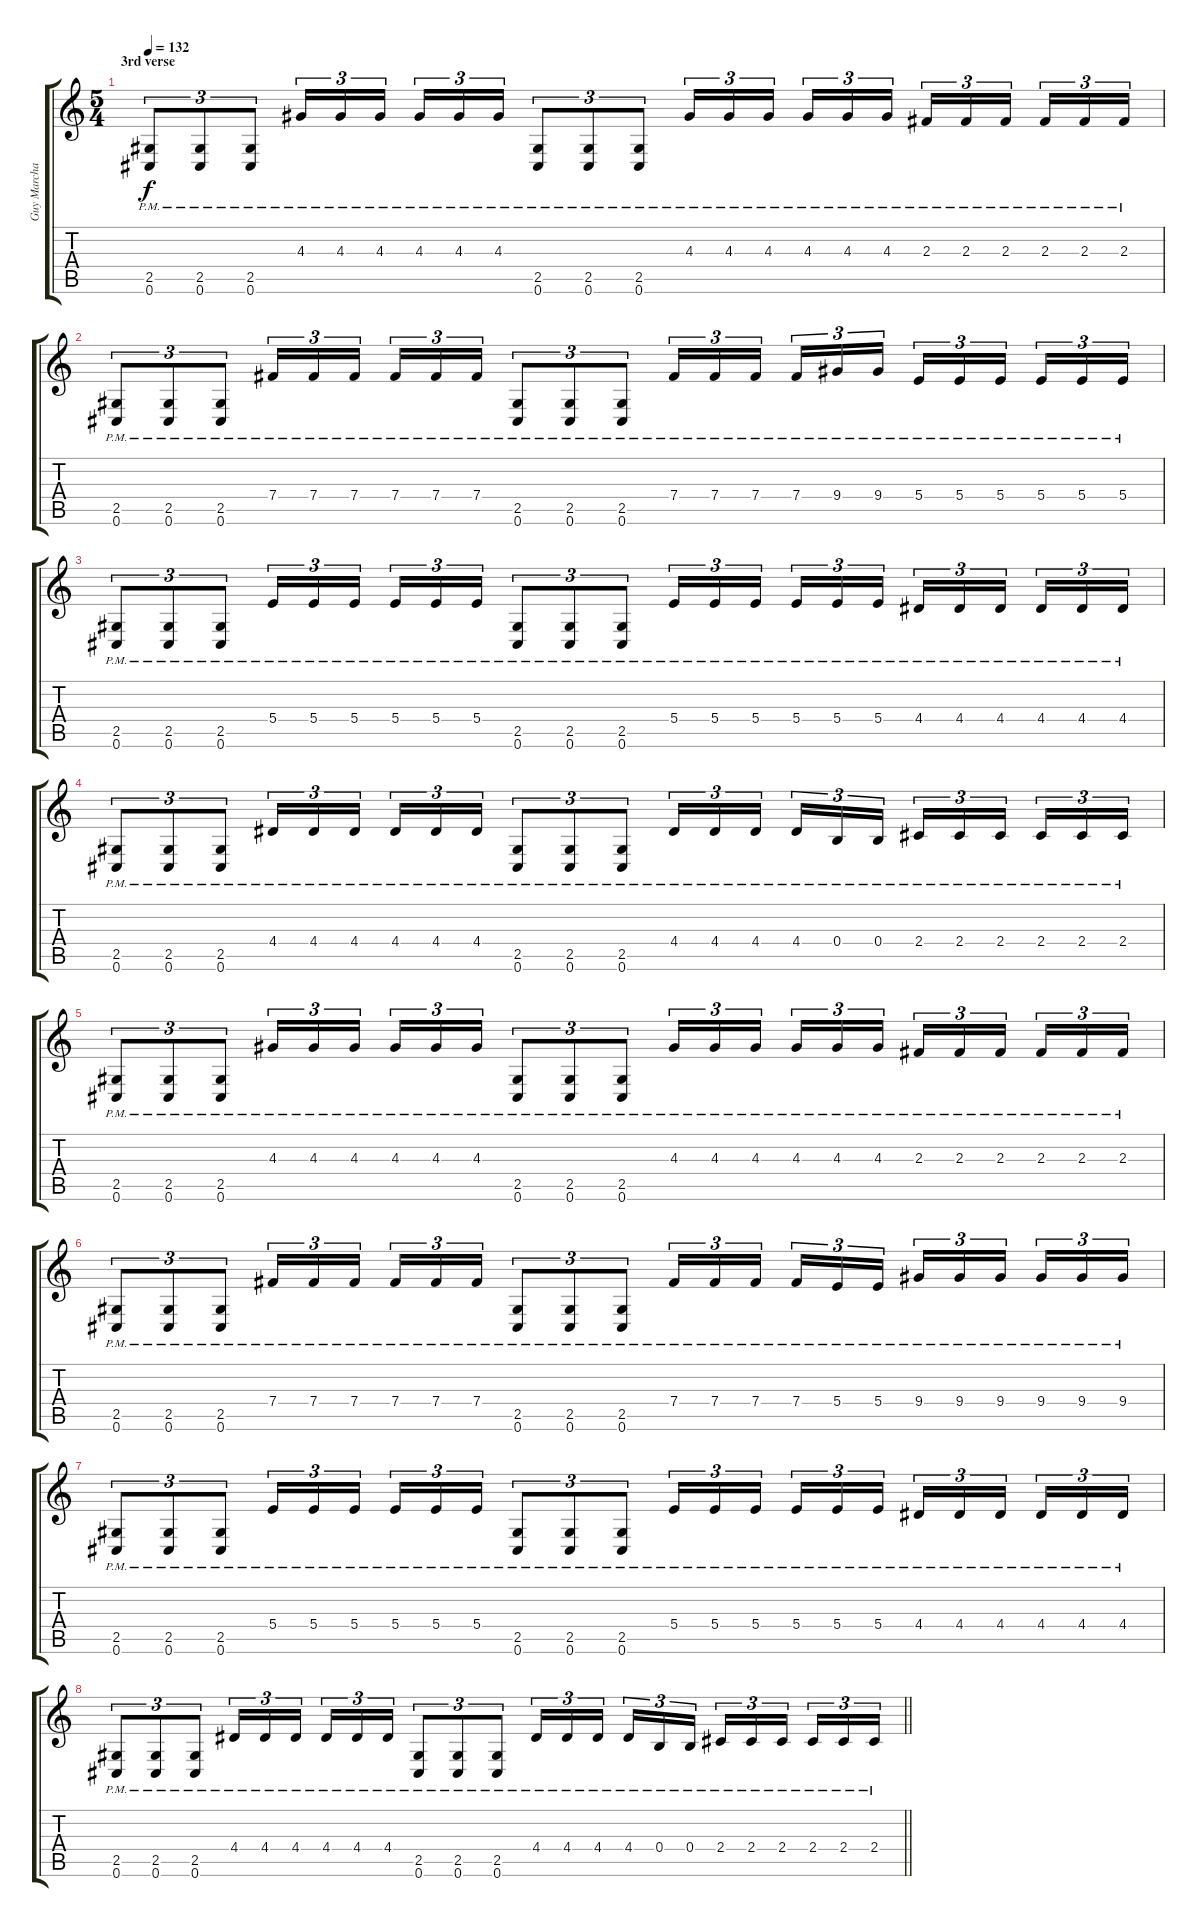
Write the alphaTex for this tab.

\track ("Guy Marchais" "Guy Marcha") {instrument distortionguitar}
\staff {score tabs}
\tuning (Db4 Ab3 E3 B2 Gb2 Db2) {hide}
\ts (5 4)
\section ("" "3rd verse")
\tempo 132
\clef g2
\ks c
(2.5{pm} 0.6{pm}).8{tu (3 2) dy f} (2.5{pm} 0.6{pm}).8{tu (3 2)} (2.5{pm} 0.6{pm}).8{tu (3 2)} 4.3{pm}.16{tu (3 2)} 4.3{pm}.16{tu (3 2)} 4.3{pm}.16{tu (3 2) beam splitsecondary} 4.3{pm}.16{tu (3 2)} 4.3{pm}.16{tu (3 2)} 4.3{pm}.16{tu (3 2)} (2.5{pm} 0.6{pm}).8{tu (3 2)} (2.5{pm} 0.6{pm}).8{tu (3 2)} (2.5{pm} 0.6{pm}).8{tu (3 2)} 4.3{pm}.16{tu (3 2)} 4.3{pm}.16{tu (3 2)} 4.3{pm}.16{tu (3 2) beam splitsecondary} 4.3{pm}.16{tu (3 2)} 4.3{pm}.16{tu (3 2)} 4.3{pm}.16{tu (3 2)} 2.3{pm}.16{tu (3 2)} 2.3{pm}.16{tu (3 2)} 2.3{pm}.16{tu (3 2) beam splitsecondary} 2.3{pm}.16{tu (3 2)} 2.3{pm}.16{tu (3 2)} 2.3{pm}.16{tu (3 2)} |
(2.5{pm} 0.6{pm}).8{tu (3 2)} (2.5{pm} 0.6{pm}).8{tu (3 2)} (2.5{pm} 0.6{pm}).8{tu (3 2)} 7.4{pm}.16{tu (3 2)} 7.4{pm}.16{tu (3 2)} 7.4{pm}.16{tu (3 2) beam splitsecondary} 7.4{pm}.16{tu (3 2)} 7.4{pm}.16{tu (3 2)} 7.4{pm}.16{tu (3 2)} (2.5{pm} 0.6{pm}).8{tu (3 2)} (2.5{pm} 0.6{pm}).8{tu (3 2)} (2.5{pm} 0.6{pm}).8{tu (3 2)} 7.4{pm}.16{tu (3 2)} 7.4{pm}.16{tu (3 2)} 7.4{pm}.16{tu (3 2) beam splitsecondary} 7.4{pm}.16{tu (3 2)} 9.4{pm}.16{tu (3 2)} 9.4{pm}.16{tu (3 2)} 5.4{pm}.16{tu (3 2)} 5.4{pm}.16{tu (3 2)} 5.4{pm}.16{tu (3 2) beam splitsecondary} 5.4{pm}.16{tu (3 2)} 5.4{pm}.16{tu (3 2)} 5.4{pm}.16{tu (3 2)} |
(2.5{pm} 0.6{pm}).8{tu (3 2)} (2.5{pm} 0.6{pm}).8{tu (3 2)} (2.5{pm} 0.6{pm}).8{tu (3 2)} 5.4{pm}.16{tu (3 2)} 5.4{pm}.16{tu (3 2)} 5.4{pm}.16{tu (3 2) beam splitsecondary} 5.4{pm}.16{tu (3 2)} 5.4{pm}.16{tu (3 2)} 5.4{pm}.16{tu (3 2)} (2.5{pm} 0.6{pm}).8{tu (3 2)} (2.5{pm} 0.6{pm}).8{tu (3 2)} (2.5{pm} 0.6{pm}).8{tu (3 2)} 5.4{pm}.16{tu (3 2)} 5.4{pm}.16{tu (3 2)} 5.4{pm}.16{tu (3 2) beam splitsecondary} 5.4{pm}.16{tu (3 2)} 5.4{pm}.16{tu (3 2)} 5.4{pm}.16{tu (3 2)} 4.4{pm}.16{tu (3 2)} 4.4{pm}.16{tu (3 2)} 4.4{pm}.16{tu (3 2) beam splitsecondary} 4.4{pm}.16{tu (3 2)} 4.4{pm}.16{tu (3 2)} 4.4{pm}.16{tu (3 2)} |
(2.5{pm} 0.6{pm}).8{tu (3 2)} (2.5{pm} 0.6{pm}).8{tu (3 2)} (2.5{pm} 0.6{pm}).8{tu (3 2)} 4.4{pm}.16{tu (3 2)} 4.4{pm}.16{tu (3 2)} 4.4{pm}.16{tu (3 2) beam splitsecondary} 4.4{pm}.16{tu (3 2)} 4.4{pm}.16{tu (3 2)} 4.4{pm}.16{tu (3 2)} (2.5{pm} 0.6{pm}).8{tu (3 2)} (2.5{pm} 0.6{pm}).8{tu (3 2)} (2.5{pm} 0.6{pm}).8{tu (3 2)} 4.4{pm}.16{tu (3 2)} 4.4{pm}.16{tu (3 2)} 4.4{pm}.16{tu (3 2) beam splitsecondary} 4.4{pm}.16{tu (3 2)} 0.4{pm}.16{tu (3 2)} 0.4{pm}.16{tu (3 2)} 2.4{pm}.16{tu (3 2)} 2.4{pm}.16{tu (3 2)} 2.4{pm}.16{tu (3 2) beam splitsecondary} 2.4{pm}.16{tu (3 2)} 2.4{pm}.16{tu (3 2)} 2.4{pm}.16{tu (3 2)} |
(2.5{pm} 0.6{pm}).8{tu (3 2)} (2.5{pm} 0.6{pm}).8{tu (3 2)} (2.5{pm} 0.6{pm}).8{tu (3 2)} 4.3{pm}.16{tu (3 2)} 4.3{pm}.16{tu (3 2)} 4.3{pm}.16{tu (3 2) beam splitsecondary} 4.3{pm}.16{tu (3 2)} 4.3{pm}.16{tu (3 2)} 4.3{pm}.16{tu (3 2)} (2.5{pm} 0.6{pm}).8{tu (3 2)} (2.5{pm} 0.6{pm}).8{tu (3 2)} (2.5{pm} 0.6{pm}).8{tu (3 2)} 4.3{pm}.16{tu (3 2)} 4.3{pm}.16{tu (3 2)} 4.3{pm}.16{tu (3 2) beam splitsecondary} 4.3{pm}.16{tu (3 2)} 4.3{pm}.16{tu (3 2)} 4.3{pm}.16{tu (3 2)} 2.3{pm}.16{tu (3 2)} 2.3{pm}.16{tu (3 2)} 2.3{pm}.16{tu (3 2) beam splitsecondary} 2.3{pm}.16{tu (3 2)} 2.3{pm}.16{tu (3 2)} 2.3{pm}.16{tu (3 2)} |
(2.5{pm} 0.6{pm}).8{tu (3 2)} (2.5{pm} 0.6{pm}).8{tu (3 2)} (2.5{pm} 0.6{pm}).8{tu (3 2)} 7.4{pm}.16{tu (3 2)} 7.4{pm}.16{tu (3 2)} 7.4{pm}.16{tu (3 2) beam splitsecondary} 7.4{pm}.16{tu (3 2)} 7.4{pm}.16{tu (3 2)} 7.4{pm}.16{tu (3 2)} (2.5{pm} 0.6{pm}).8{tu (3 2)} (2.5{pm} 0.6{pm}).8{tu (3 2)} (2.5{pm} 0.6{pm}).8{tu (3 2)} 7.4{pm}.16{tu (3 2)} 7.4{pm}.16{tu (3 2)} 7.4{pm}.16{tu (3 2) beam splitsecondary} 7.4{pm}.16{tu (3 2)} 5.4{pm}.16{tu (3 2)} 5.4{pm}.16{tu (3 2)} 9.4{pm}.16{tu (3 2)} 9.4{pm}.16{tu (3 2)} 9.4{pm}.16{tu (3 2) beam splitsecondary} 9.4{pm}.16{tu (3 2)} 9.4{pm}.16{tu (3 2)} 9.4{pm}.16{tu (3 2)} |
(2.5{pm} 0.6{pm}).8{tu (3 2)} (2.5{pm} 0.6{pm}).8{tu (3 2)} (2.5{pm} 0.6{pm}).8{tu (3 2)} 5.4{pm}.16{tu (3 2)} 5.4{pm}.16{tu (3 2)} 5.4{pm}.16{tu (3 2) beam splitsecondary} 5.4{pm}.16{tu (3 2)} 5.4{pm}.16{tu (3 2)} 5.4{pm}.16{tu (3 2)} (2.5{pm} 0.6{pm}).8{tu (3 2)} (2.5{pm} 0.6{pm}).8{tu (3 2)} (2.5{pm} 0.6{pm}).8{tu (3 2)} 5.4{pm}.16{tu (3 2)} 5.4{pm}.16{tu (3 2)} 5.4{pm}.16{tu (3 2) beam splitsecondary} 5.4{pm}.16{tu (3 2)} 5.4{pm}.16{tu (3 2)} 5.4{pm}.16{tu (3 2)} 4.4{pm}.16{tu (3 2)} 4.4{pm}.16{tu (3 2)} 4.4{pm}.16{tu (3 2) beam splitsecondary} 4.4{pm}.16{tu (3 2)} 4.4{pm}.16{tu (3 2)} 4.4{pm}.16{tu (3 2)} |
\barLineRight lightlight
(2.5{pm} 0.6{pm}).8{tu (3 2)} (2.5{pm} 0.6{pm}).8{tu (3 2)} (2.5{pm} 0.6{pm}).8{tu (3 2)} 4.4{pm}.16{tu (3 2)} 4.4{pm}.16{tu (3 2)} 4.4{pm}.16{tu (3 2) beam splitsecondary} 4.4{pm}.16{tu (3 2)} 4.4{pm}.16{tu (3 2)} 4.4{pm}.16{tu (3 2)} (2.5{pm} 0.6{pm}).8{tu (3 2)} (2.5{pm} 0.6{pm}).8{tu (3 2)} (2.5{pm} 0.6{pm}).8{tu (3 2)} 4.4{pm}.16{tu (3 2)} 4.4{pm}.16{tu (3 2)} 4.4{pm}.16{tu (3 2) beam splitsecondary} 4.4{pm}.16{tu (3 2)} 0.4{pm}.16{tu (3 2)} 0.4{pm}.16{tu (3 2)} 2.4{pm}.16{tu (3 2)} 2.4{pm}.16{tu (3 2)} 2.4{pm}.16{tu (3 2) beam splitsecondary} 2.4{pm}.16{tu (3 2)} 2.4{pm}.16{tu (3 2)} 2.4{pm}.16{tu (3 2)}
